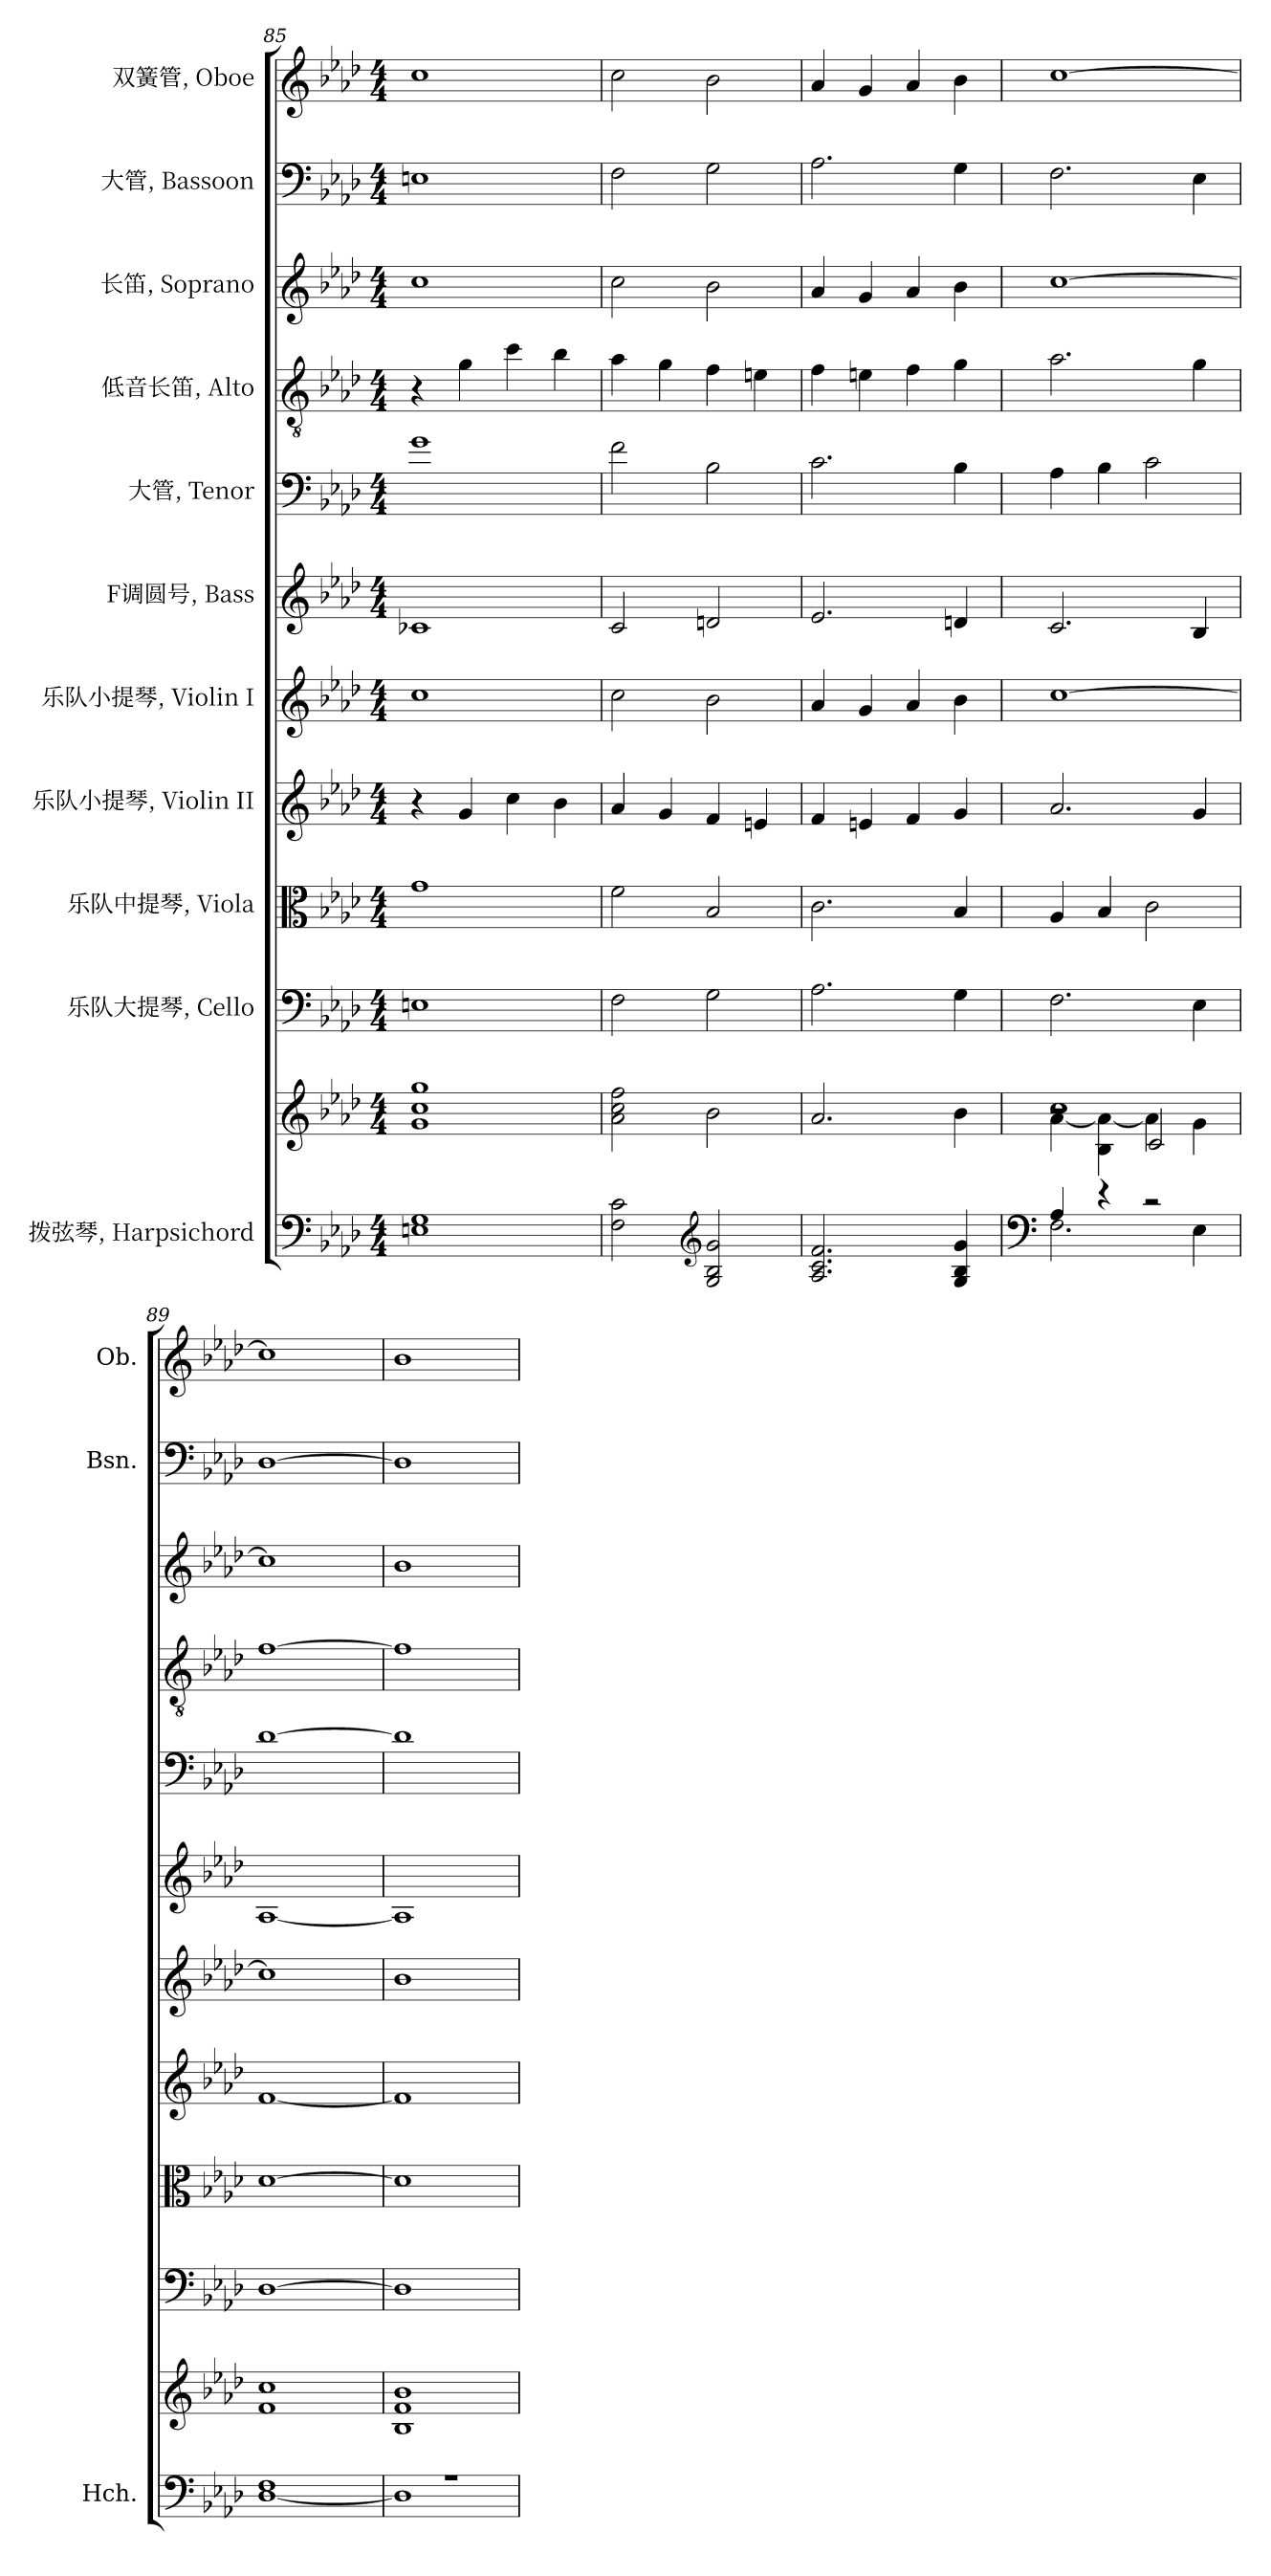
**kern	**kern	**kern	**kern	**kern	**kern	**kern	**kern	**kern	**kern	**kern	**kern
*part11	*part11	*part10	*part9	*part8	*part7	*part6	*part5	*part4	*part3	*part2	*part1
*staff12	*staff11	*staff10	*staff9	*staff8	*staff7	*staff6	*staff5	*staff4	*staff3	*staff2	*staff1
*I"拨弦琴, Harpsichord	*	*I"乐队大提琴, Cello	*I"乐队中提琴, Viola	*I"乐队小提琴, Violin II	*I"乐队小提琴, Violin I	*I"F调圆号, Bass	*I"大管, Tenor	*I"低音长笛, Alto	*I"长笛, Soprano	*I"大管, Bassoon	*I"双簧管, Oboe
*I'Hch.	*	*	*	*	*	*	*	*	*	*I'Bsn.	*I'Ob.
*clefF4	*clefG2	*clefF4	*clefC3	*clefG2	*clefG2	*clefG2	*clefF4	*clefGv2	*clefG2	*clefF4	*clefG2
*	*	*	*	*	*	*ITrd4c7	*	*	*	*	*
*k[b-e-a-d-]	*k[b-e-a-d-]	*k[b-e-a-d-]	*k[b-e-a-d-]	*k[b-e-a-d-]	*k[b-e-a-d-]	*k[b-e-a-d-g-]	*k[b-e-a-d-]	*k[b-e-a-d-]	*k[b-e-a-d-]	*k[b-e-a-d-]	*k[b-e-a-d-]
*M4/4	*M4/4	*M4/4	*M4/4	*M4/4	*M4/4	*M4/4	*M4/4	*M4/4	*M4/4	*M4/4	*M4/4
=85	=85	=85	=85	=85	=85	=85	=85	=85	=85	=85	=85
1En 1G	1g 1cc 1gg	1En	1g	4r	1cc	1F-X	1g	4r	1cc	1En	1cc
.	.	.	.	4g/	.	.	.	4g\	.	.	.
.	.	.	.	4cc\	.	.	.	4cc\	.	.	.
.	.	.	.	4b-\	.	.	.	4b-\	.	.	.
=86	=86	=86	=86	=86	=86	=86	=86	=86	=86	=86	=86
2F\ 2c\	2a-\ 2cc\ 2ff\	2F\	2f\	4a-/	2cc\	2F/	2f\	4a-\	2cc\	2F\	2cc\
.	.	.	.	4g/	.	.	.	4g\	.	.	.
*clefG2	*	*	*	*	*	*	*	*	*	*	*
2G/ 2B-/ 2g/	2b-\	2G\	2B-/	4f/	2b-\	2Gn/	2B-\	4f\	2b-\	2G\	2b-\
.	.	.	.	4en/	.	.	.	4en\	.	.	.
!!LO:PB:g=z
=87	=87	=87	=87	=87	=87	=87	=87	=87	=87	=87	=87
2.A-/ 2.c/ 2.f/	2.a-/	2.A-\	2.c\	4f/	4a-/	2.A-/	2.c\	4f\	4a-/	2.A-\	4a-/
.	.	.	.	4en/	4g/	.	.	4en\	4g/	.	4g/
.	.	.	.	4f/	4a-/	.	.	4f\	4a-/	.	4a-/
4G/ 4B-/ 4g/	4b-\	4G\	4B-/	4g/	4b-\	4Gn/	4B-\	4g\	4b-\	4G\	4b-\
=88	=88	=88	=88	=88	=88	=88	=88	=88	=88	=88	=88
*clefF4	*	*	*	*	*	*	*	*	*	*	*
*^	*^	*	*	*	*	*	*	*	*	*	*
*	*	*	*^	*	*	*	*	*	*	*	*	*	*
4A-/	2.F\	1cc	[4a-\	2r	2.F\	4A-/	2.a-/	[1cc	2.F/	4A-\	2.a-\	[1cc	2.F\	[1cc
4r	.	.	4B-\ 4a-\_	.	.	4B-/	.	.	.	4B-\	.	.	.	.
2r	.	.	4a-\]	2c/	.	2c\	.	.	.	2c\	.	.	.	.
.	4E-\	.	4g\	.	4E-\	.	4g/	.	4E-/	.	4g\	.	4E-\	.
*	*	*v	*v	*v	*	*	*	*	*	*	*	*	*	*
=89	=89	=89	=89	=89	=89	=89	=89	=89	=89	=89	=89	=89
*	*	*	*	*	*	*	*	*	*	*	*	*MM100
1F	[1D-	1f 1cc	[1D-	[1d-	[1f	1cc]	[1D-	[1d-	[1f	1cc]	[1D-	1cc]
=90	=90	=90	=90	=90	=90	=90	=90	=90	=90	=90	=90	=90
1r	1D-]	1B- 1f 1b-	1D-]	1d-]	1f]	1b-	1D-]	1d-]	1f]	1b-	1D-]	1b-
*v	*v	*	*	*	*	*	*	*	*	*	*	*
=	=	=	=	=	=	=	=	=	=	=	=
*-	*-	*-	*-	*-	*-	*-	*-	*-	*-	*-	*-
